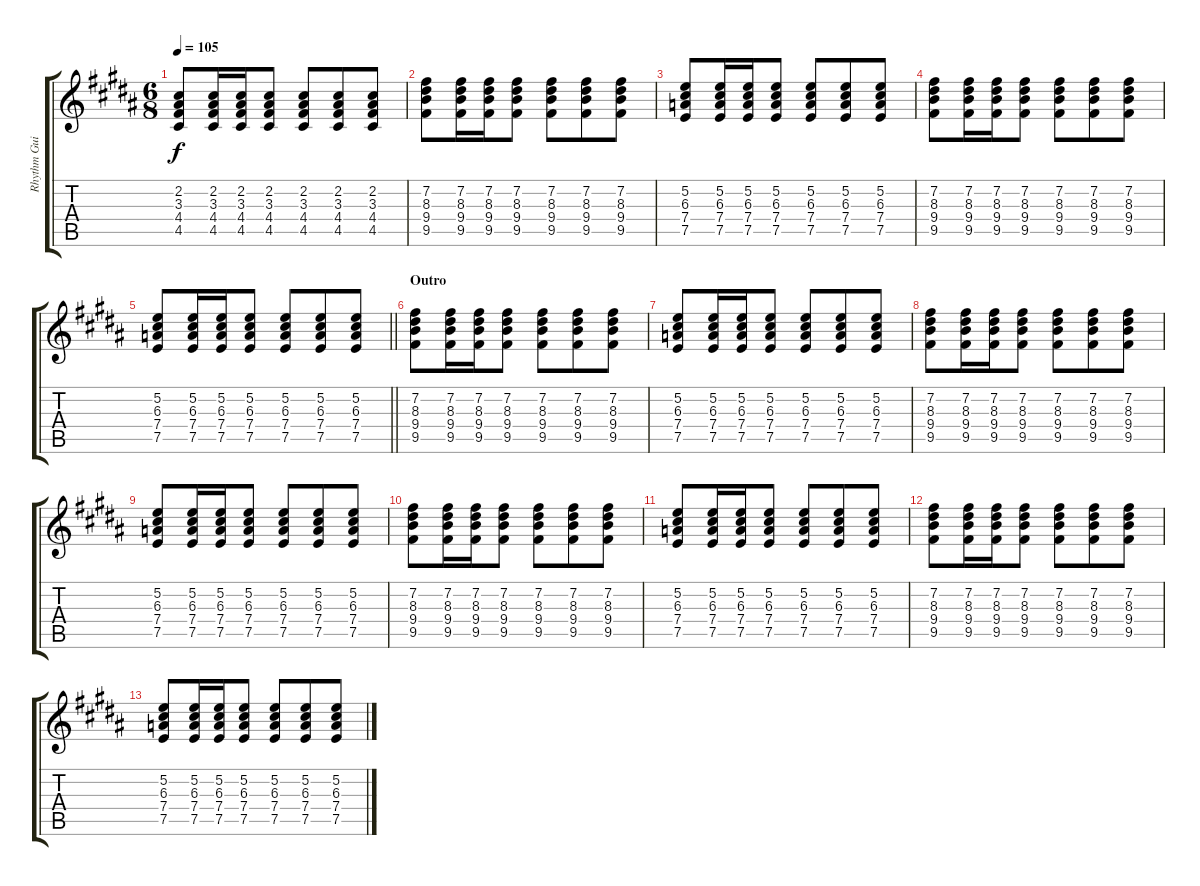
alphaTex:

\track ("Rhythm Guitar" "Rhythm Gui") {instrument electricguitarclean}
\staff {score tabs}
\tuning (E4 B3 G3 D3 A2 E2) {hide}
\ts (6 8)
\tempo 105
\clef g2
\ks b
(2.2 3.3 4.4 4.5).8{dy f} (2.2 3.3 4.4 4.5).16 (2.2 3.3 4.4 4.5).16 (2.2 3.3 4.4 4.5).8 (2.2 3.3 4.4 4.5).8 (2.2 3.3 4.4 4.5).8 (2.2 3.3 4.4 4.5).8 |
(7.2 8.3 9.4 9.5).8 (7.2 8.3 9.4 9.5).16 (7.2 8.3 9.4 9.5).16 (7.2 8.3 9.4 9.5).8 (7.2 8.3 9.4 9.5).8 (7.2 8.3 9.4 9.5).8 (7.2 8.3 9.4 9.5).8 |
(5.2 6.3 7.4 7.5).8 (5.2 6.3 7.4 7.5).16 (5.2 6.3 7.4 7.5).16 (5.2 6.3 7.4 7.5).8 (5.2 6.3 7.4 7.5).8 (5.2 6.3 7.4 7.5).8 (5.2 6.3 7.4 7.5).8 |
(7.2 8.3 9.4 9.5).8 (7.2 8.3 9.4 9.5).16 (7.2 8.3 9.4 9.5).16 (7.2 8.3 9.4 9.5).8 (7.2 8.3 9.4 9.5).8 (7.2 8.3 9.4 9.5).8 (7.2 8.3 9.4 9.5).8 |
\barLineRight lightlight
(5.2 6.3 7.4 7.5).8 (5.2 6.3 7.4 7.5).16 (5.2 6.3 7.4 7.5).16 (5.2 6.3 7.4 7.5).8 (5.2 6.3 7.4 7.5).8 (5.2 6.3 7.4 7.5).8 (5.2 6.3 7.4 7.5).8 |
\section ("" "Outro")
(7.2 8.3 9.4 9.5).8 (7.2 8.3 9.4 9.5).16 (7.2 8.3 9.4 9.5).16 (7.2 8.3 9.4 9.5).8 (7.2 8.3 9.4 9.5).8 (7.2 8.3 9.4 9.5).8 (7.2 8.3 9.4 9.5).8 |
(5.2 6.3 7.4 7.5).8 (5.2 6.3 7.4 7.5).16 (5.2 6.3 7.4 7.5).16 (5.2 6.3 7.4 7.5).8 (5.2 6.3 7.4 7.5).8 (5.2 6.3 7.4 7.5).8 (5.2 6.3 7.4 7.5).8 |
(7.2 8.3 9.4 9.5).8 (7.2 8.3 9.4 9.5).16 (7.2 8.3 9.4 9.5).16 (7.2 8.3 9.4 9.5).8 (7.2 8.3 9.4 9.5).8 (7.2 8.3 9.4 9.5).8 (7.2 8.3 9.4 9.5).8 |
(5.2 6.3 7.4 7.5).8 (5.2 6.3 7.4 7.5).16 (5.2 6.3 7.4 7.5).16 (5.2 6.3 7.4 7.5).8 (5.2 6.3 7.4 7.5).8 (5.2 6.3 7.4 7.5).8 (5.2 6.3 7.4 7.5).8 |
(7.2 8.3 9.4 9.5).8{volume 0} (7.2 8.3 9.4 9.5).16 (7.2 8.3 9.4 9.5).16 (7.2 8.3 9.4 9.5).8 (7.2 8.3 9.4 9.5).8 (7.2 8.3 9.4 9.5).8 (7.2 8.3 9.4 9.5).8 |
(5.2 6.3 7.4 7.5).8 (5.2 6.3 7.4 7.5).16 (5.2 6.3 7.4 7.5).16 (5.2 6.3 7.4 7.5).8 (5.2 6.3 7.4 7.5).8 (5.2 6.3 7.4 7.5).8 (5.2 6.3 7.4 7.5).8 |
(7.2 8.3 9.4 9.5).8 (7.2 8.3 9.4 9.5).16 (7.2 8.3 9.4 9.5).16 (7.2 8.3 9.4 9.5).8 (7.2 8.3 9.4 9.5).8 (7.2 8.3 9.4 9.5).8 (7.2 8.3 9.4 9.5).8 |
(5.2 6.3 7.4 7.5).8 (5.2 6.3 7.4 7.5).16 (5.2 6.3 7.4 7.5).16 (5.2 6.3 7.4 7.5).8 (5.2 6.3 7.4 7.5).8 (5.2 6.3 7.4 7.5).8 (5.2 6.3 7.4 7.5).8
